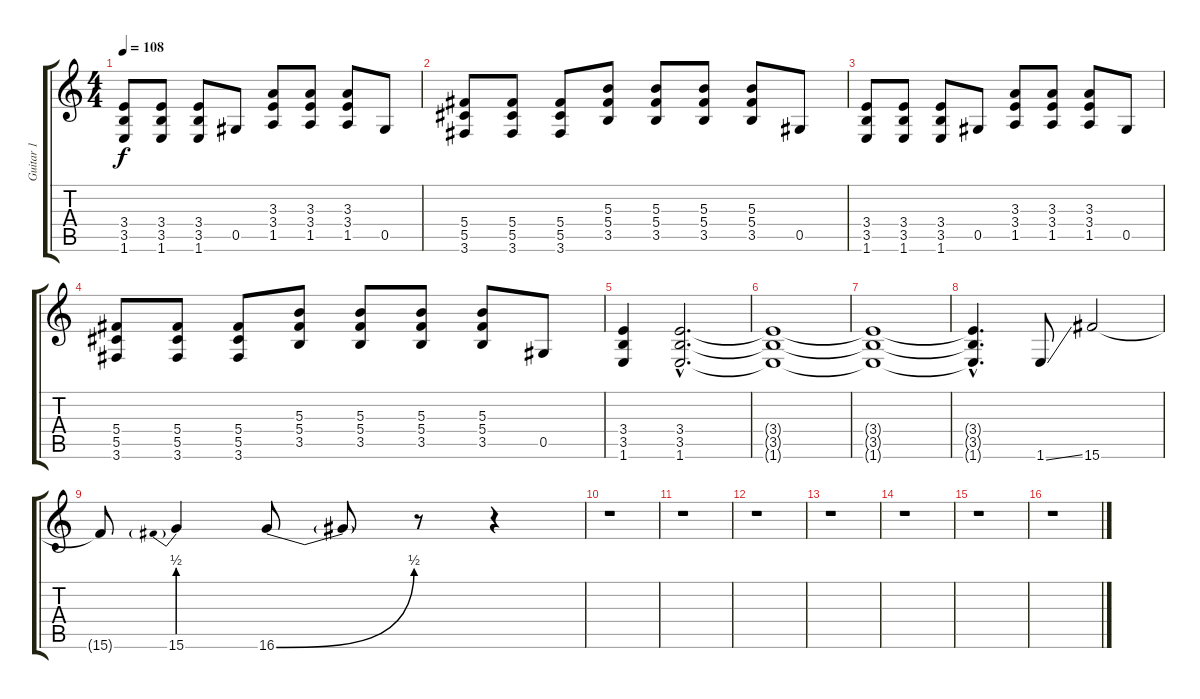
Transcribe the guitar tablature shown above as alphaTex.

\track ("Guitar 1" "Guitar 1") {instrument electricguitarmuted}
\staff {score tabs}
\tuning (Eb4 Bb3 Gb3 Db3 Ab2 Eb2) {hide}
\ts (4 4)
\tempo 108
\clef g2
\ks c
(3.4 3.5 1.6).8{dy f} (3.4 3.5 1.6).8 (3.4 3.5 1.6).8 0.5.8 (3.3 3.4 1.5).8 (3.3 3.4 1.5).8 (3.3 3.4 1.5).8 0.5.8 |
(5.4 5.5 3.6).8 (5.4 5.5 3.6).8 (5.4 5.5 3.6).8 (5.3 5.4 3.5).8 (5.3 5.4 3.5).8 (5.3 5.4 3.5).8 (5.3 5.4 3.5).8 0.5.8 |
(3.4 3.5 1.6).8 (3.4 3.5 1.6).8 (3.4 3.5 1.6).8 0.5.8 (3.3 3.4 1.5).8 (3.3 3.4 1.5).8 (3.3 3.4 1.5).8 0.5.8 |
(5.4 5.5 3.6).8 (5.4 5.5 3.6).8 (5.4 5.5 3.6).8 (5.3 5.4 3.5).8 (5.3 5.4 3.5).8 (5.3 5.4 3.5).8 (5.3 5.4 3.5).8 0.5.8 |
(3.4 3.5 1.6).4 (3.4{hac} 3.5{hac} 1.6{hac}).2{d} |
(3.4{t} 3.5{t} 1.6{t}).1 |
(3.4{t} 3.5{t} 1.6{t}).1 |
(3.4{hac t} 3.5{hac t} 1.6{hac t}).4{d} 1.6{ss}.8 15.6.2 |
15.6{t}.8 15.6{be (prebend 0 2 60 2)}.4 16.6{be (bend 0 0 60 2)}.8 16.6{t}.8 r.8 r.4 |
r.1 |
r.1 |
r.1 |
r.1 |
r.1 |
r.1 |
r.1
